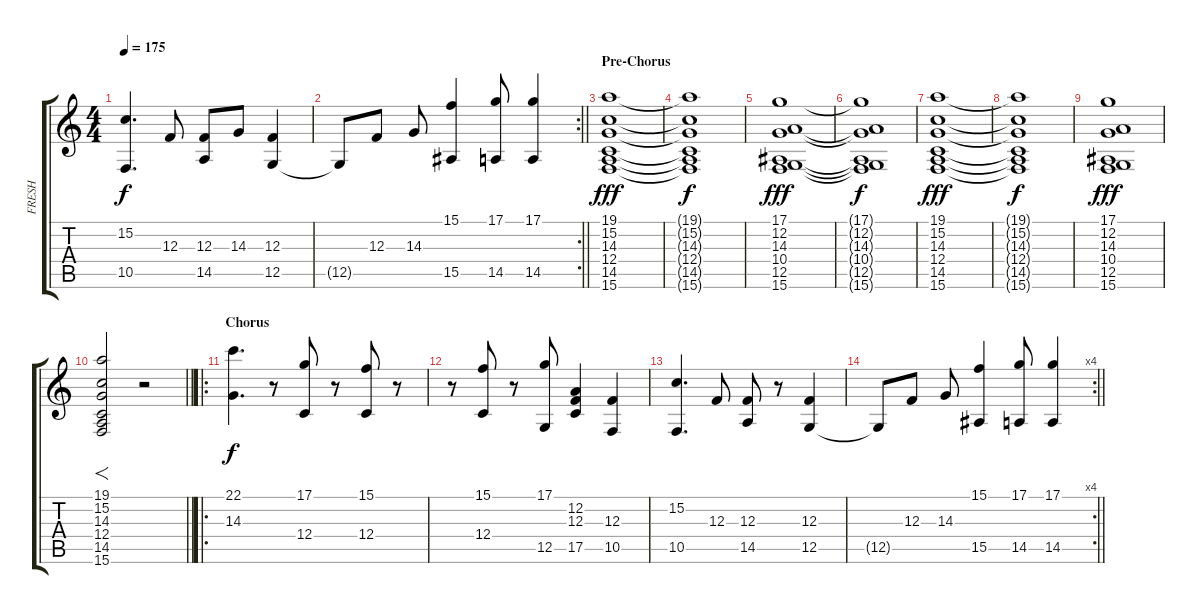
\track ("FRESH" "FRESH") {instrument electricpiano1}
\staff {score tabs}
\tuning (D4 A3 F3 C3 G2 D2) {hide}
\ts (4 4)
\tempo 175
\clef g2
\ks c
(15.2 10.5).4{d dy f} 12.3.8 (12.3 14.5).8 14.3.8 (12.3 12.5).4 |
\rc 2
\barLineRight lightlight
12.5{t}.8 12.3.8 14.3.8 (15.1 15.5).4 (17.1 14.5).8 (17.1 14.5).4 |
\section ("" "Pre-Chorus")
(19.1 15.2 14.3 12.4 14.5 15.6).1{dy fff} |
(19.1{t} 15.2{t} 14.3{t} 12.4{t} 14.5{t} 15.6{t}).1{dy f} |
(17.1 12.2 14.3 10.4 12.5 15.6).1{dy fff} |
(17.1{t} 12.2{t} 14.3{t} 10.4{t} 12.5{t} 15.6{t}).1{dy f} |
(19.1 15.2 14.3 12.4 14.5 15.6).1{dy fff} |
(19.1{t} 15.2{t} 14.3{t} 12.4{t} 14.5{t} 15.6{t}).1{dy f} |
(17.1 12.2 14.3 10.4 12.5 15.6).1{dy fff} |
\barLineRight lightlight
(19.1 15.2 14.3 12.4 14.5 15.6).2{f} r.2 |
\ro
\section ("" "Chorus")
(22.1 14.3).4{d dy f} r.8 (17.1 12.4).8 r.8 (15.1 12.4).8 r.8 |
r.8 (15.1 12.4).8 r.8 (17.1 12.5).8 (12.2 12.3 17.5).4 (12.3 10.5).4 |
(15.2 10.5).4{d} 12.3.8 (12.3 14.5).8 r.8 (12.3 12.5).4 |
\rc 4
\barLineRight lightlight
12.5{t}.8 12.3.8 14.3.8 (15.1 15.5).4 (17.1 14.5).8 (17.1 14.5).4
